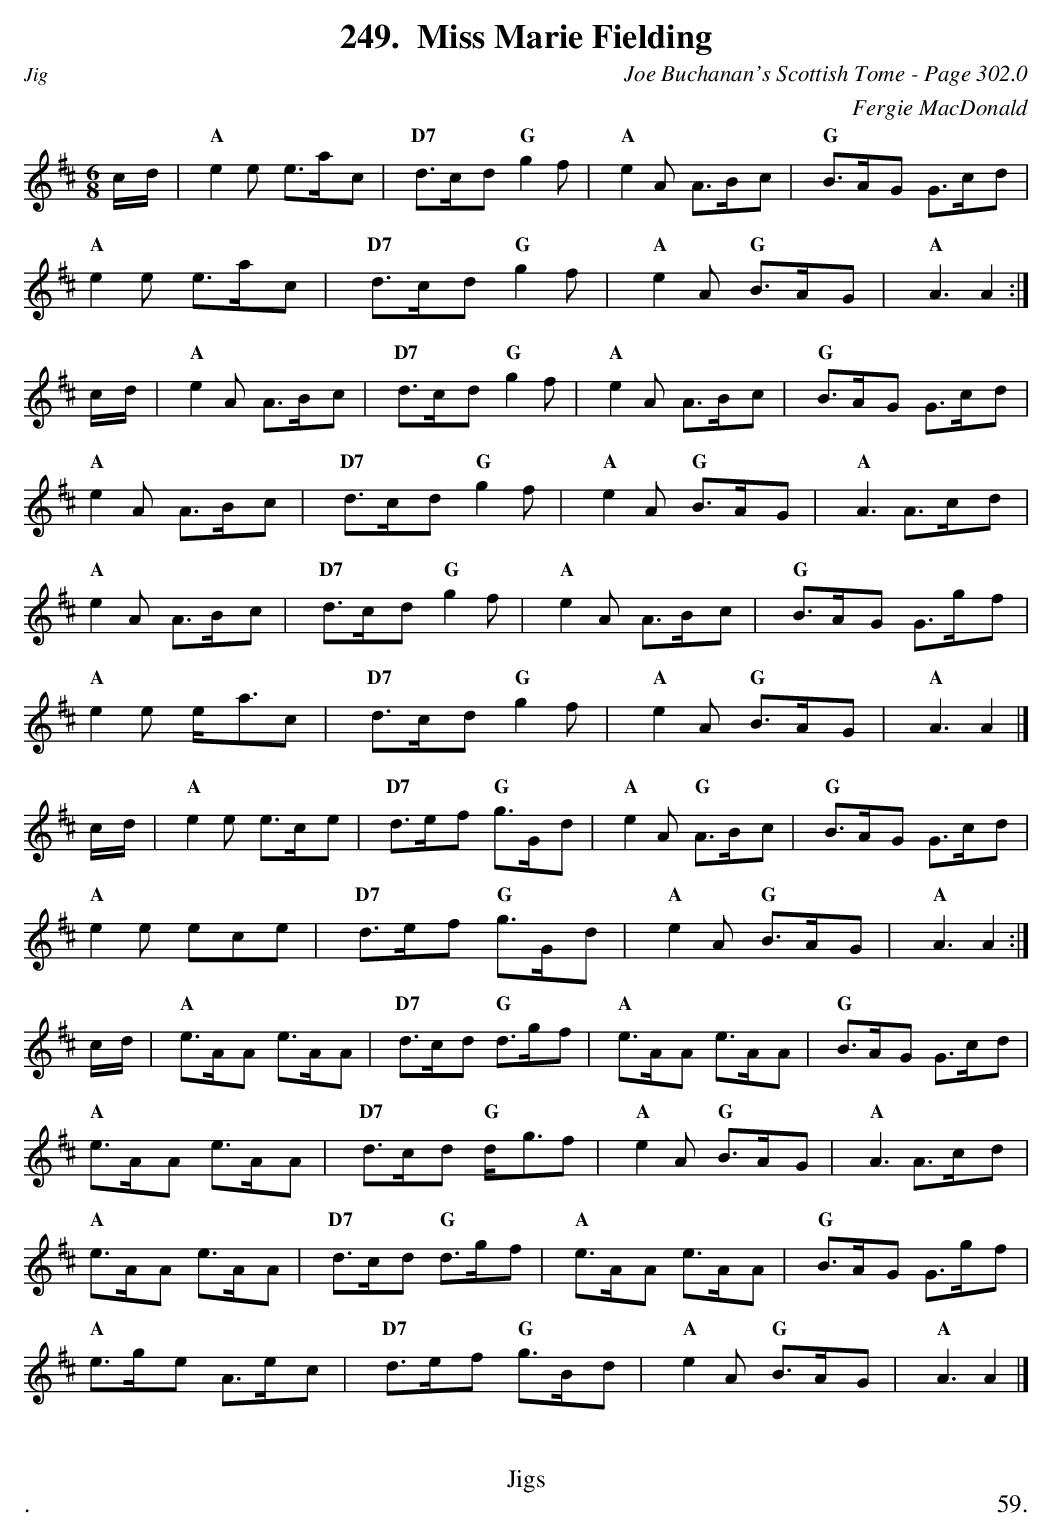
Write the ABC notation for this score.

X:1
T:Miss Marie Fielding
C:Joe Buchanan's Scottish Tome - Page 302.0
C:Fergie MacDonald
L:1/8
M:6/8
K:D
c/d/ | "A" e2 e e>ac | "D7" d>cd "G" g2 f | "A" e2 A A>Bc | "G" B>AG G>cd |
"A" e2 e e>ac | "D7" d>cd "G" g2 f | "A" e2 A "G" B>AG | "A" A3 A2 :|
c/d/ | "A" e2 A A>Bc | "D7" d>cd "G" g2 f | "A" e2 A A>Bc | "G" B>AG G>cd |
"A" e2 A A>Bc | "D7" d>cd "G" g2 f | "A" e2 A "G" B>AG | "A" A3 A>cd |
"A" e2 A A>Bc | "D7" d>cd "G" g2 f | "A" e2 A A>Bc | "G" B>AG G>gf |
"A" e2 e e<ac | "D7" d>cd "G" g2 f | "A" e2 A "G" B>AG | "A" A3 A2 |]
c/d/ | "A" e2 e e>ce | "D7" d>ef "G" g>Gd | "A" e2 A "G" A>Bc | "G" B>AG G>cd |
"A" e2 e ece | "D7" d>ef "G" g>Gd | "A" e2 A "G" B>AG | "A" A3 A2 :|
c/d/ | "A" e>AA e>AA | "D7" d>cd "G" d>gf | "A" e>AA e>AA | "G" B>AG G>cd |
"A" e>AA e>AA | "D7" d>cd "G" d<gf | "A" e2 A "G" B>AG | "A" A3 A>cd |
"A" e>AA e>AA | "D7" d>cd "G" d>gf | "A" e>AA e>AA | "G" B>AG G>gf |
"A" e>ge A>ec | "D7" d>ef "G" g>Bd | "A" e2 A "G" B>AG | "A" A3 A2 |]
